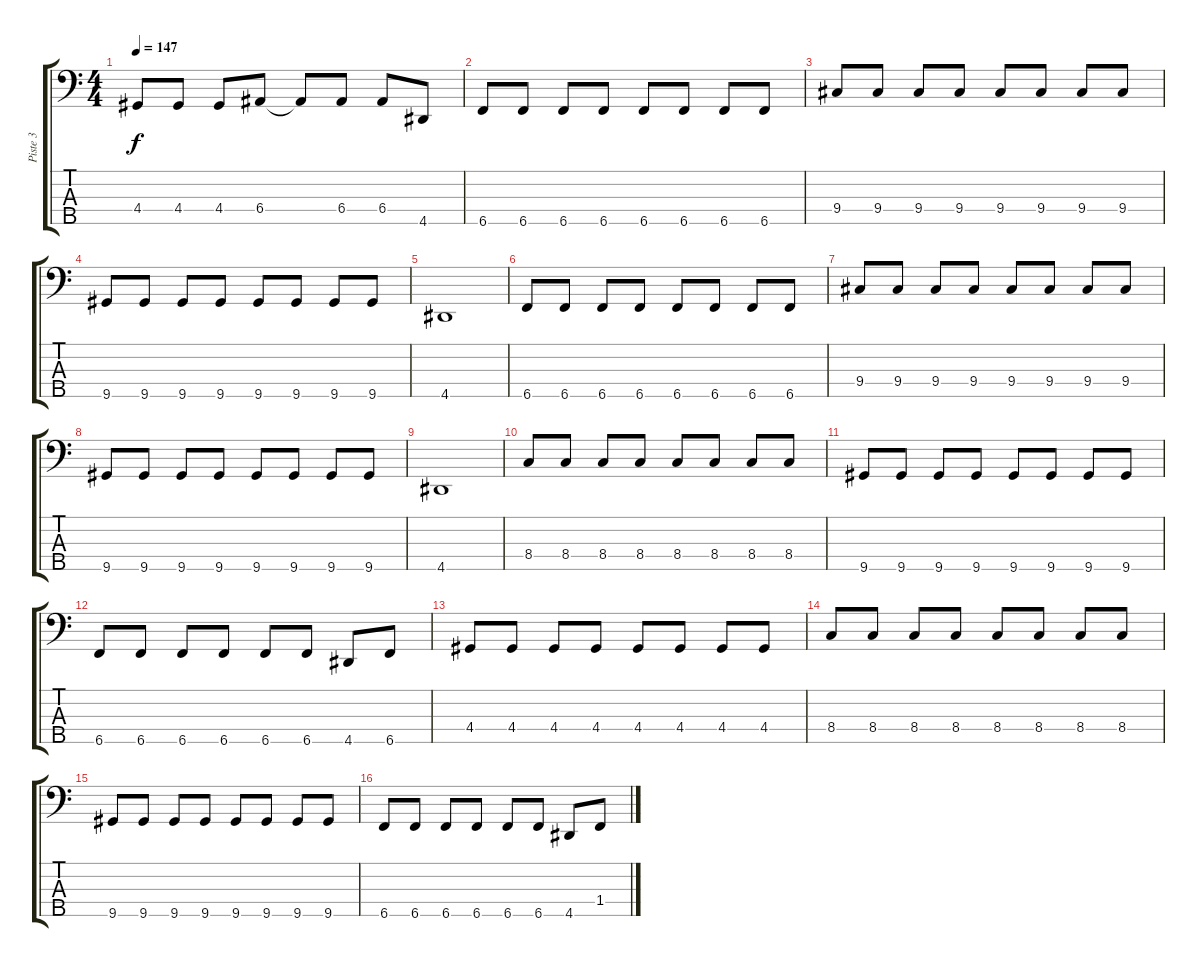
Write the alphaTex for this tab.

\track ("Piste 3" "Piste 3") {instrument electricbassfinger}
\staff {score tabs}
\tuning (G2 D2 A1 E1 B0) {hide}
\ts (4 4)
\tempo 147
\clef f4
\ks c
4.4{t}.8{dy f} 4.4.8 4.4.8 6.4.8 6.4{t}.8 6.4.8 6.4.8 4.5.8 |
6.5.8 6.5.8 6.5.8 6.5.8 6.5.8 6.5.8 6.5.8 6.5.8 |
9.4.8 9.4.8 9.4.8 9.4.8 9.4.8 9.4.8 9.4.8 9.4.8 |
9.5.8 9.5.8 9.5.8 9.5.8 9.5.8 9.5.8 9.5.8 9.5.8 |
4.5.1 |
6.5.8 6.5.8 6.5.8 6.5.8 6.5.8 6.5.8 6.5.8 6.5.8 |
9.4.8 9.4.8 9.4.8 9.4.8 9.4.8 9.4.8 9.4.8 9.4.8 |
9.5.8 9.5.8 9.5.8 9.5.8 9.5.8 9.5.8 9.5.8 9.5.8 |
4.5.1 |
8.4.8 8.4.8 8.4.8 8.4.8 8.4.8 8.4.8 8.4.8 8.4.8 |
9.5.8 9.5.8 9.5.8 9.5.8 9.5.8 9.5.8 9.5.8 9.5.8 |
6.5.8 6.5.8 6.5.8 6.5.8 6.5.8 6.5.8 4.5.8 6.5.8 |
4.4.8 4.4.8 4.4.8 4.4.8 4.4.8 4.4.8 4.4.8 4.4.8 |
8.4.8 8.4.8 8.4.8 8.4.8 8.4.8 8.4.8 8.4.8 8.4.8 |
9.5.8 9.5.8 9.5.8 9.5.8 9.5.8 9.5.8 9.5.8 9.5.8 |
6.5.8 6.5.8 6.5.8 6.5.8 6.5.8 6.5.8 4.5.8 1.4{sl}.8
